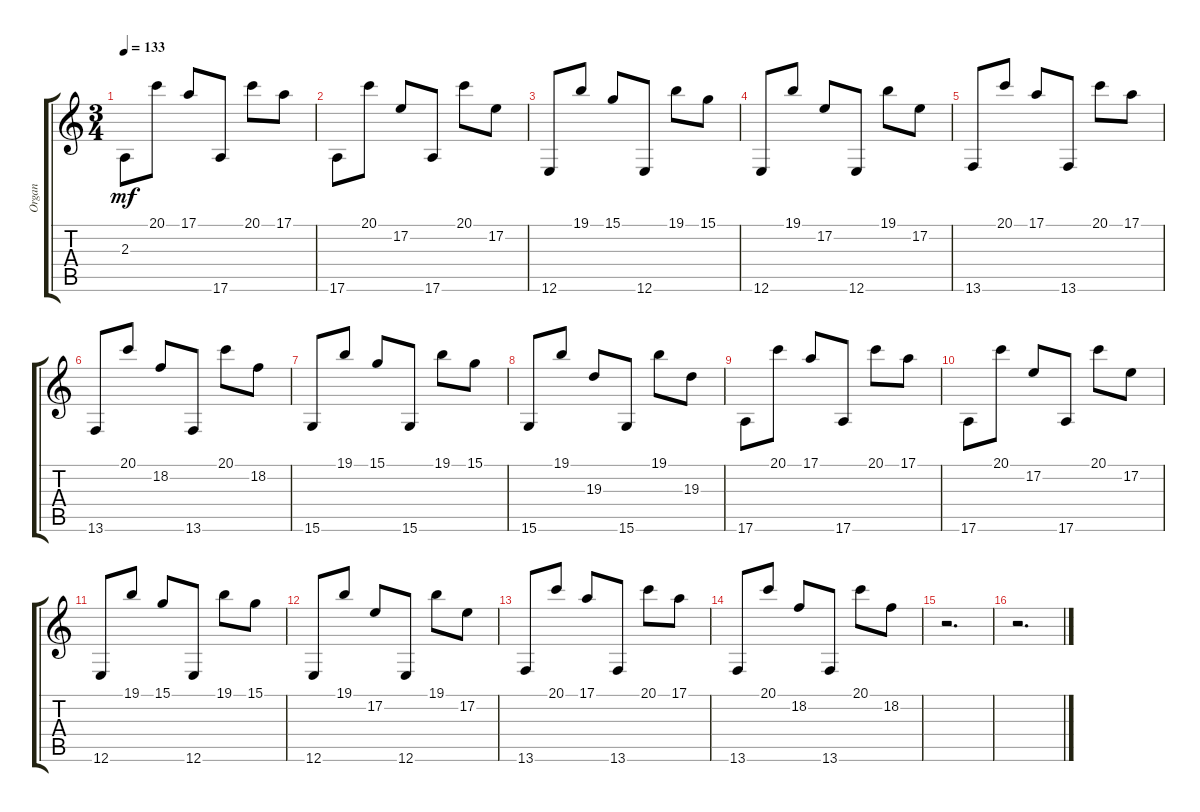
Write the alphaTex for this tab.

\track ("Organ" "Organ") {instrument drawbarorgan}
\staff {score tabs}
\tuning (E4 B3 G3 D3 A2 E2) {hide}
\ts (3 4)
\tempo 133
\clef g2
\ks c
2.3.8{dy mf} 20.1.8 17.1.8 17.6.8 20.1.8 17.1.8 |
17.6.8 20.1.8 17.2.8 17.6.8 20.1.8 17.2.8 |
12.6.8 19.1.8 15.1.8 12.6.8 19.1.8 15.1.8 |
12.6.8 19.1.8 17.2.8 12.6.8 19.1.8 17.2.8 |
13.6.8 20.1.8 17.1.8 13.6.8 20.1.8 17.1.8 |
13.6.8 20.1.8 18.2.8 13.6.8 20.1.8 18.2.8 |
15.6.8 19.1.8 15.1.8 15.6.8 19.1.8 15.1.8 |
15.6.8 19.1.8 19.3.8 15.6.8 19.1.8 19.3.8 |
17.6.8 20.1.8 17.1.8 17.6.8 20.1.8 17.1.8 |
17.6.8 20.1.8 17.2.8 17.6.8 20.1.8 17.2.8 |
12.6.8 19.1.8 15.1.8 12.6.8 19.1.8 15.1.8 |
12.6.8 19.1.8 17.2.8 12.6.8 19.1.8 17.2.8 |
13.6.8 20.1.8 17.1.8 13.6.8 20.1.8 17.1.8 |
13.6.8 20.1.8 18.2.8 13.6.8 20.1.8 18.2.8 |
r.2{d} |
r.2{d}
